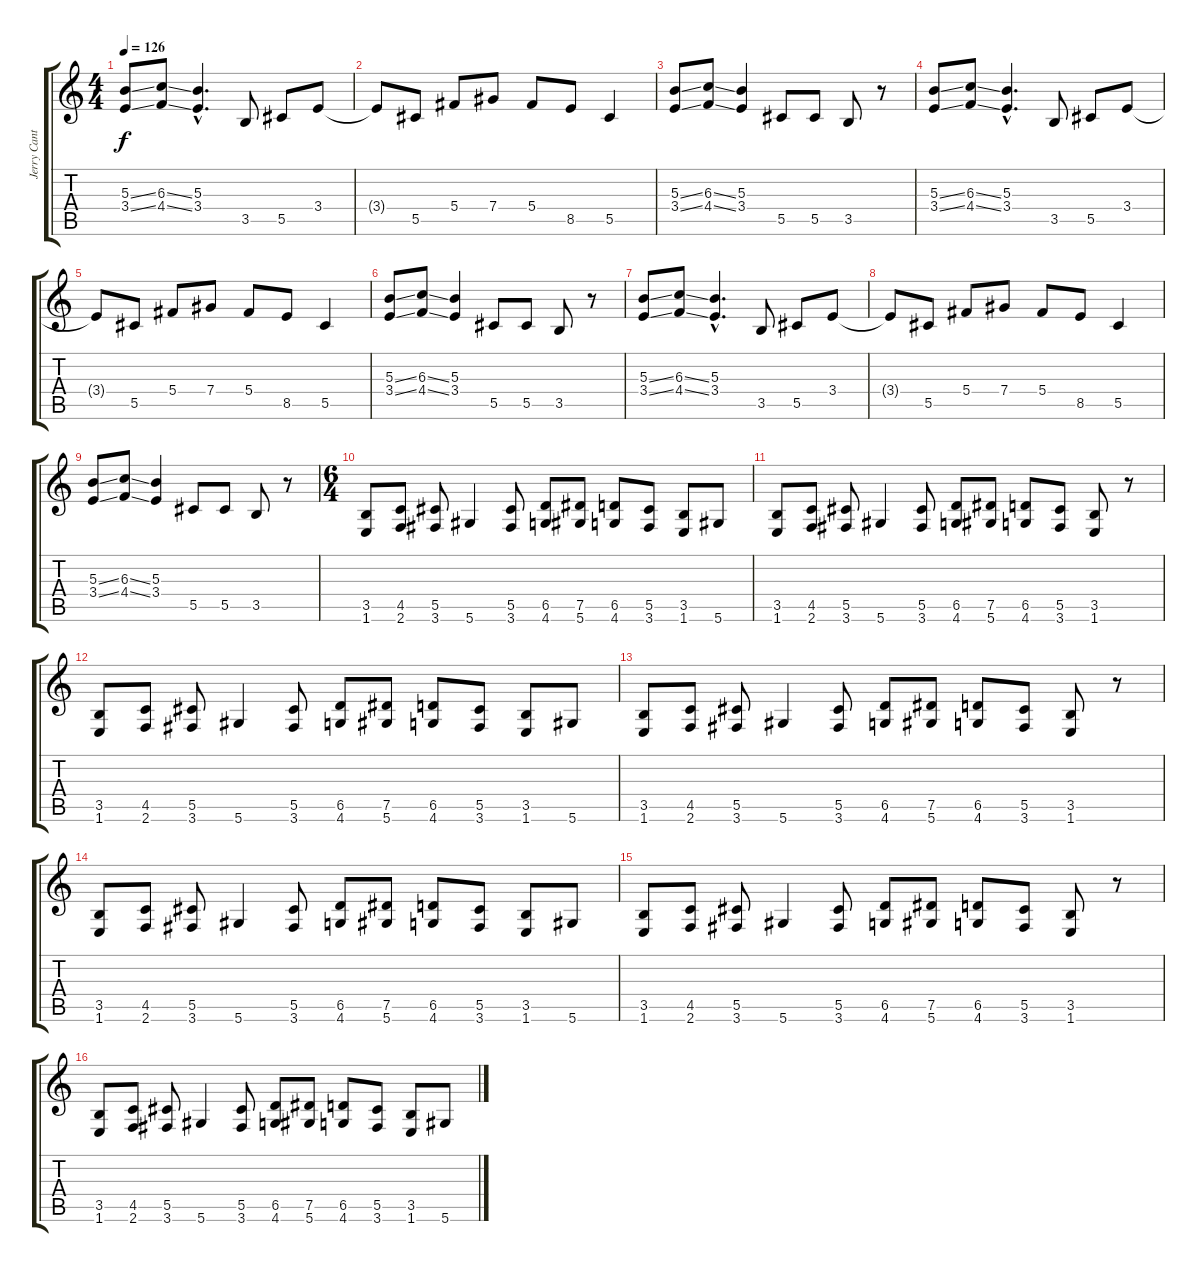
\track ("Jerry Cantrell (Guitar 1)" "Jerry Cant") {instrument overdrivenguitar}
\staff {score tabs}
\tuning (Eb4 Bb3 Gb3 Db3 Ab2 Eb2) {hide}
\ts (4 4)
\tempo 126
\clef g2
\ks c
(5.3{ss} 3.4{ss}).8{dy f} (6.3{ss} 4.4{ss}).8 (5.3{hac} 3.4{hac}).4{d} 3.5.8 5.5.8 3.4.8 |
3.4{t}.8 5.5.8 5.4.8 7.4.8 5.4.8 8.5.8 5.5.4 |
(5.3{ss} 3.4{ss}).8 (6.3{ss} 4.4{ss}).8 (5.3 3.4).4 5.5.8 5.5.8 3.5.8 r.8 |
(5.3{ss} 3.4{ss}).8 (6.3{ss} 4.4{ss}).8 (5.3{hac} 3.4{hac}).4{d} 3.5.8 5.5.8 3.4.8 |
3.4{t}.8 5.5.8 5.4.8 7.4.8 5.4.8 8.5.8 5.5.4 |
(5.3{ss} 3.4{ss}).8 (6.3{ss} 4.4{ss}).8 (5.3 3.4).4 5.5.8 5.5.8 3.5.8 r.8 |
(5.3{ss} 3.4{ss}).8 (6.3{ss} 4.4{ss}).8 (5.3{hac} 3.4{hac}).4{d} 3.5.8 5.5.8 3.4.8 |
3.4{t}.8 5.5.8 5.4.8 7.4.8 5.4.8 8.5.8 5.5.4 |
(5.3{ss} 3.4{ss}).8 (6.3{ss} 4.4{ss}).8 (5.3 3.4).4 5.5.8 5.5.8 3.5.8 r.8 |
\ts (6 4)
(3.5 1.6).8 (4.5 2.6).8 (5.5 3.6).8 5.6.4 (5.5 3.6).8 (6.5 4.6).8 (7.5 5.6).8 (6.5 4.6).8 (5.5 3.6).8 (3.5 1.6).8 5.6.8 |
(3.5 1.6).8 (4.5 2.6).8 (5.5 3.6).8 5.6.4 (5.5 3.6).8 (6.5 4.6).8 (7.5 5.6).8 (6.5 4.6).8 (5.5 3.6).8 (3.5 1.6).8 r.8 |
(3.5 1.6).8 (4.5 2.6).8 (5.5 3.6).8 5.6.4 (5.5 3.6).8 (6.5 4.6).8 (7.5 5.6).8 (6.5 4.6).8 (5.5 3.6).8 (3.5 1.6).8 5.6.8 |
(3.5 1.6).8 (4.5 2.6).8 (5.5 3.6).8 5.6.4 (5.5 3.6).8 (6.5 4.6).8 (7.5 5.6).8 (6.5 4.6).8 (5.5 3.6).8 (3.5 1.6).8 r.8 |
(3.5 1.6).8 (4.5 2.6).8 (5.5 3.6).8 5.6.4 (5.5 3.6).8 (6.5 4.6).8 (7.5 5.6).8 (6.5 4.6).8 (5.5 3.6).8 (3.5 1.6).8 5.6.8 |
(3.5 1.6).8 (4.5 2.6).8 (5.5 3.6).8 5.6.4 (5.5 3.6).8 (6.5 4.6).8 (7.5 5.6).8 (6.5 4.6).8 (5.5 3.6).8 (3.5 1.6).8 r.8 |
(3.5 1.6).8 (4.5 2.6).8 (5.5 3.6).8 5.6.4 (5.5 3.6).8 (6.5 4.6).8 (7.5 5.6).8 (6.5 4.6).8 (5.5 3.6).8 (3.5 1.6).8 5.6.8
